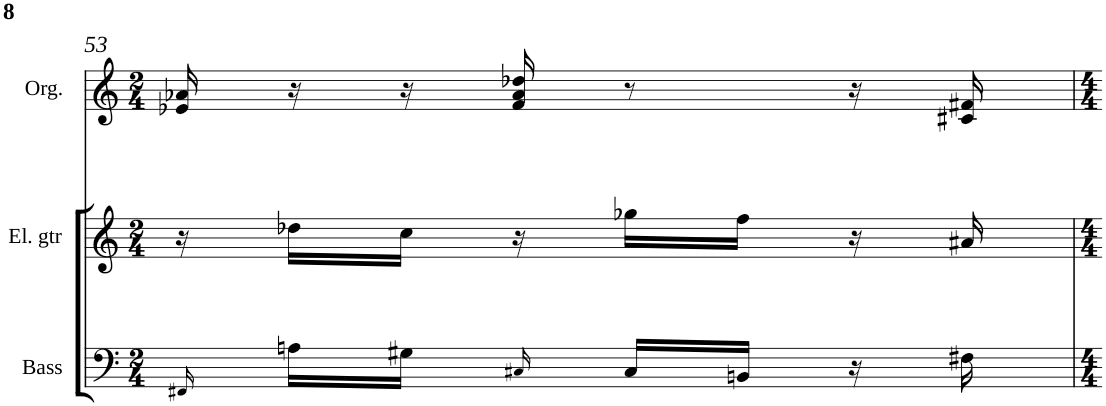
**kern	**kern	**kern	**kern
*part4	*part3	*part2	*part1
*staff4	*staff3	*staff2	*staff1
*I"Bass guitar	*I"Electric guitar	*I"Organ	*I"Voice
*I'Bass	*I'El. gtr	*I'Org.	*I'Voice
!!LO:PB:g=z
*clefF4	*clefG2	*clefG2	*clefG2
*Trd7c12	*Trd7c12	*	*
*k[]	*k[]	*k[]	*k[]
*C:	*C:	*C:	*C:
*M2/4	*M2/4	*M2/4	*M2/4
=53	=53	=53	=53
16FF#X/	16r	16e-X/ 16a-X/	2r
16An\LL	16dd-X\LL	16r	.
16G#X\JJ	16cc\JJ	16r	.
16C#X/	16r	16f/ 16a-/ 16dd-X/	.
16C#/LL	16gg-X\LL	8r	.
16BBn/JJ	16ff\JJ	.	.
16r	16r	16r	.
16F#X\	16a#X/	16c#X/ 16f#X/	.
=	=	=	=
*-	*-	*-	*-
